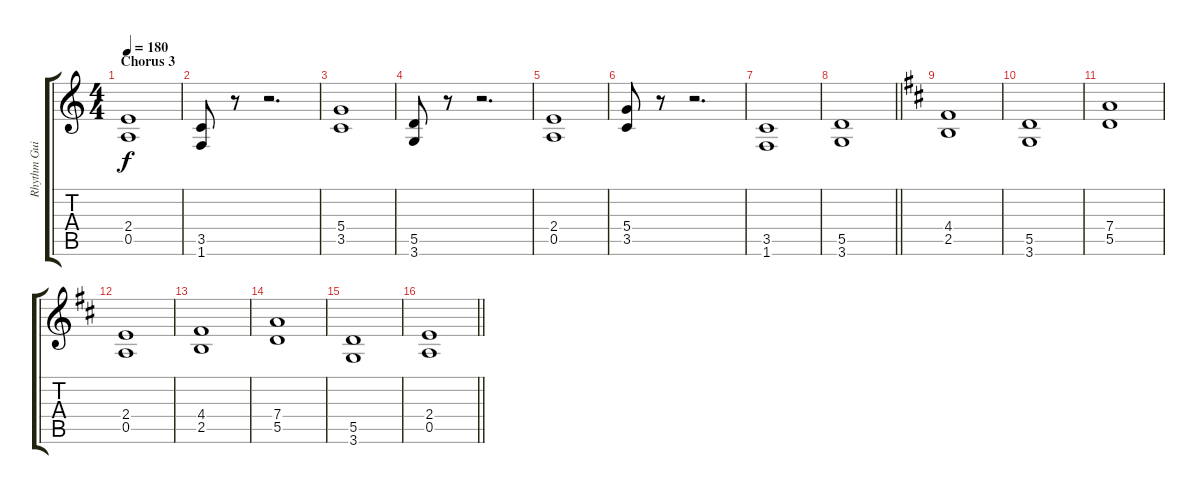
\track ("Rhythm Guitar 2: Tapani Kangas" "Rhythm Gui") {instrument distortionguitar}
\staff {score tabs}
\tuning (E4 B3 G3 D3 A2 E2) {hide}
\ts (4 4)
\section ("" "Chorus 3")
\tempo 180
\clef g2
\ks aminor
(2.4 0.5).1{dy f} |
(3.5 1.6).8 r.8 r.2{d} |
(5.4 3.5).1 |
(5.5 3.6).8 r.8 r.2{d} |
(2.4 0.5).1 |
(5.4 3.5).8 r.8 r.2{d} |
(3.5 1.6).1 |
\barLineRight lightlight
(5.5 3.6).1 |
\section ("" "")
\ks bminor
(4.4 2.5).1 |
(5.5 3.6).1 |
(7.4 5.5).1 |
(2.4 0.5).1 |
(4.4 2.5).1 |
(7.4 5.5).1 |
(5.5 3.6).1 |
\barLineRight lightlight
(2.4 0.5).1
